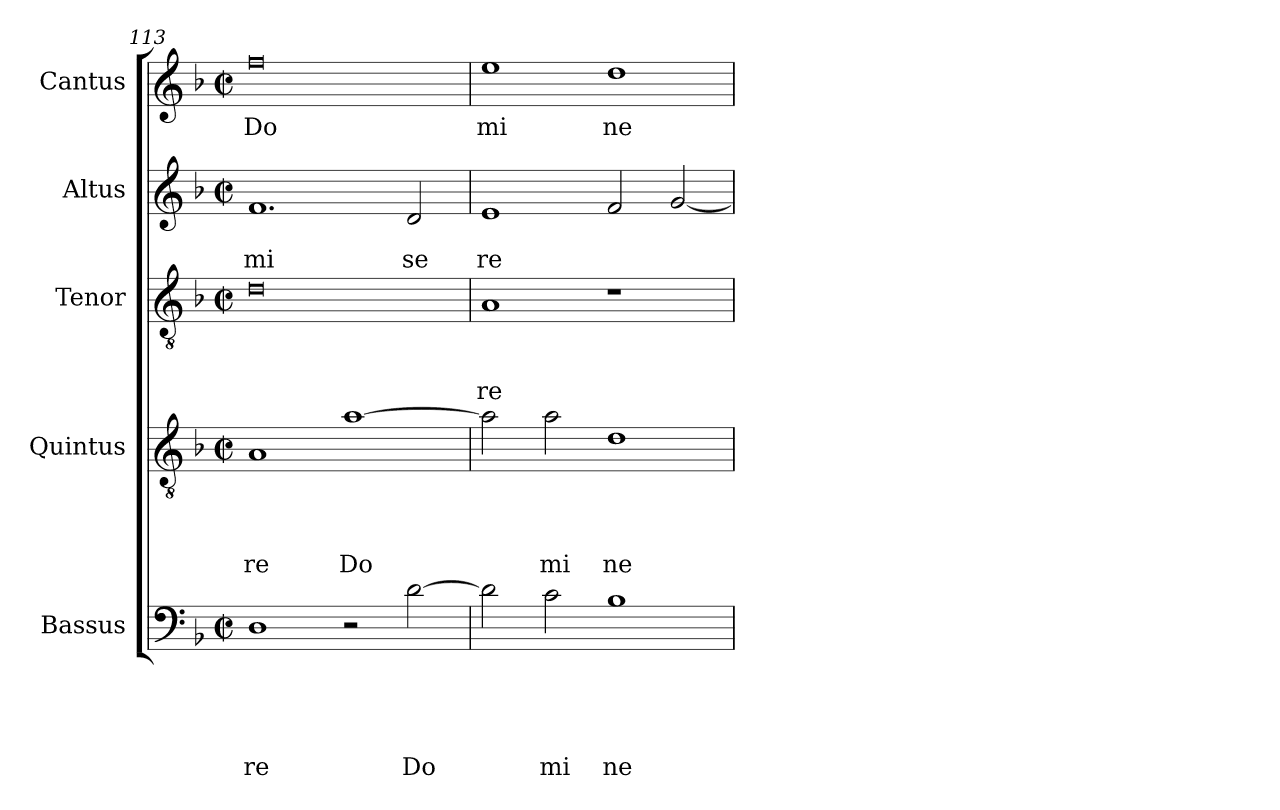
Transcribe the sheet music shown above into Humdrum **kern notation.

**kern	**text	**text	**text	**text	**text	**kern	**text	**text	**text	**text	**kern	**text	**text	**text	**kern	**text	**text	**kern	**text
*part5	*part5	*part5	*part5	*part5	*part5	*part4	*part4	*part4	*part4	*part4	*part3	*part3	*part3	*part3	*part2	*part2	*part2	*part1	*part1
*staff5	*staff5	*staff5	*staff5	*staff5	*staff5	*staff4	*staff4	*staff4	*staff4	*staff4	*staff3	*staff3	*staff3	*staff3	*staff2	*staff2	*staff2	*staff1	*staff1
*I"Bassus	*	*	*	*	*	*I"Quintus	*	*	*	*	*I"Tenor	*	*	*	*I"Altus	*	*	*I"Cantus	*
*clefF4	*	*	*	*	*	*clefGv2	*	*	*	*	*clefGv2	*	*	*	*clefG2	*	*	*clefG2	*
*k[b-]	*	*	*	*	*	*k[b-]	*	*	*	*	*k[b-]	*	*	*	*k[b-]	*	*	*k[b-]	*
*F:	*	*	*	*	*	*F:	*	*	*	*	*F:	*	*	*	*F:	*	*	*F:	*
*M2/2	*	*	*	*	*	*M2/2	*	*	*	*	*M2/2	*	*	*	*M2/2	*	*	*M2/2	*
*met(c|)	*	*	*	*	*	*met(c|)	*	*	*	*	*met(c|)	*	*	*	*met(c|)	*	*	*met(c|)	*
=113	=113	=113	=113	=113	=113	=113	=113	=113	=113	=113	=113	=113	=113	=113	=113	=113	=113	=113	=113
!	!	!	!	!	!LO:LY:b	!	!	!	!	!LO:LY:b	!	!	!	!	!	!	!LO:LY:b	!	!LO:LY:b
1D	.	.	.	.	re	1A	.	.	.	re	0d	.	.	.	1.f	.	mi	0ff	Do
!	!	!	!	!	!	!	!	!	!	!LO:LY:b	!	!	!	!	!	!	!	!	!
2r	.	.	.	.	.	[>1a	.	.	.	Do	.	.	.	.	.	.	.	.	.
!	!	!	!	!	!LO:LY:b	!	!	!	!	!	!	!	!	!	!	!	!LO:LY:b	!	!
[>2d\	.	.	.	.	Do	.	.	.	.	.	.	.	.	.	2d/	.	se	.	.
=114	=114	=114	=114	=114	=114	=114	=114	=114	=114	=114	=114	=114	=114	=114	=114	=114	=114	=114	=114
!	!	!	!	!	!	!	!	!	!	!	!	!	!	!LO:LY:b	!	!	!LO:LY:b	!	!LO:LY:b
2d\]	.	.	.	.	.	2a\]	.	.	.	.	1A	.	.	-re	1e	.	re	1ee	mi
!	!	!	!	!	!LO:LY:b	!	!	!	!	!LO:LY:b	!	!	!	!	!	!	!	!	!
2c\	.	.	.	.	mi	2a\	.	.	.	mi	.	.	.	.	.	.	.	.	.
!	!	!	!	!	!LO:LY:b	!	!	!	!	!LO:LY:b	!	!	!	!	!	!	!	!	!LO:LY:b
1B-	.	.	.	.	ne	1d	.	.	.	ne	1r	.	.	.	2f/	.	.	1dd	ne
.	.	.	.	.	.	.	.	.	.	.	.	.	.	.	[<2g/	.	.	.	.
=	=	=	=	=	=	=	=	=	=	=	=	=	=	=	=	=	=	=	=
*-	*-	*-	*-	*-	*-	*-	*-	*-	*-	*-	*-	*-	*-	*-	*-	*-	*-	*-	*-
